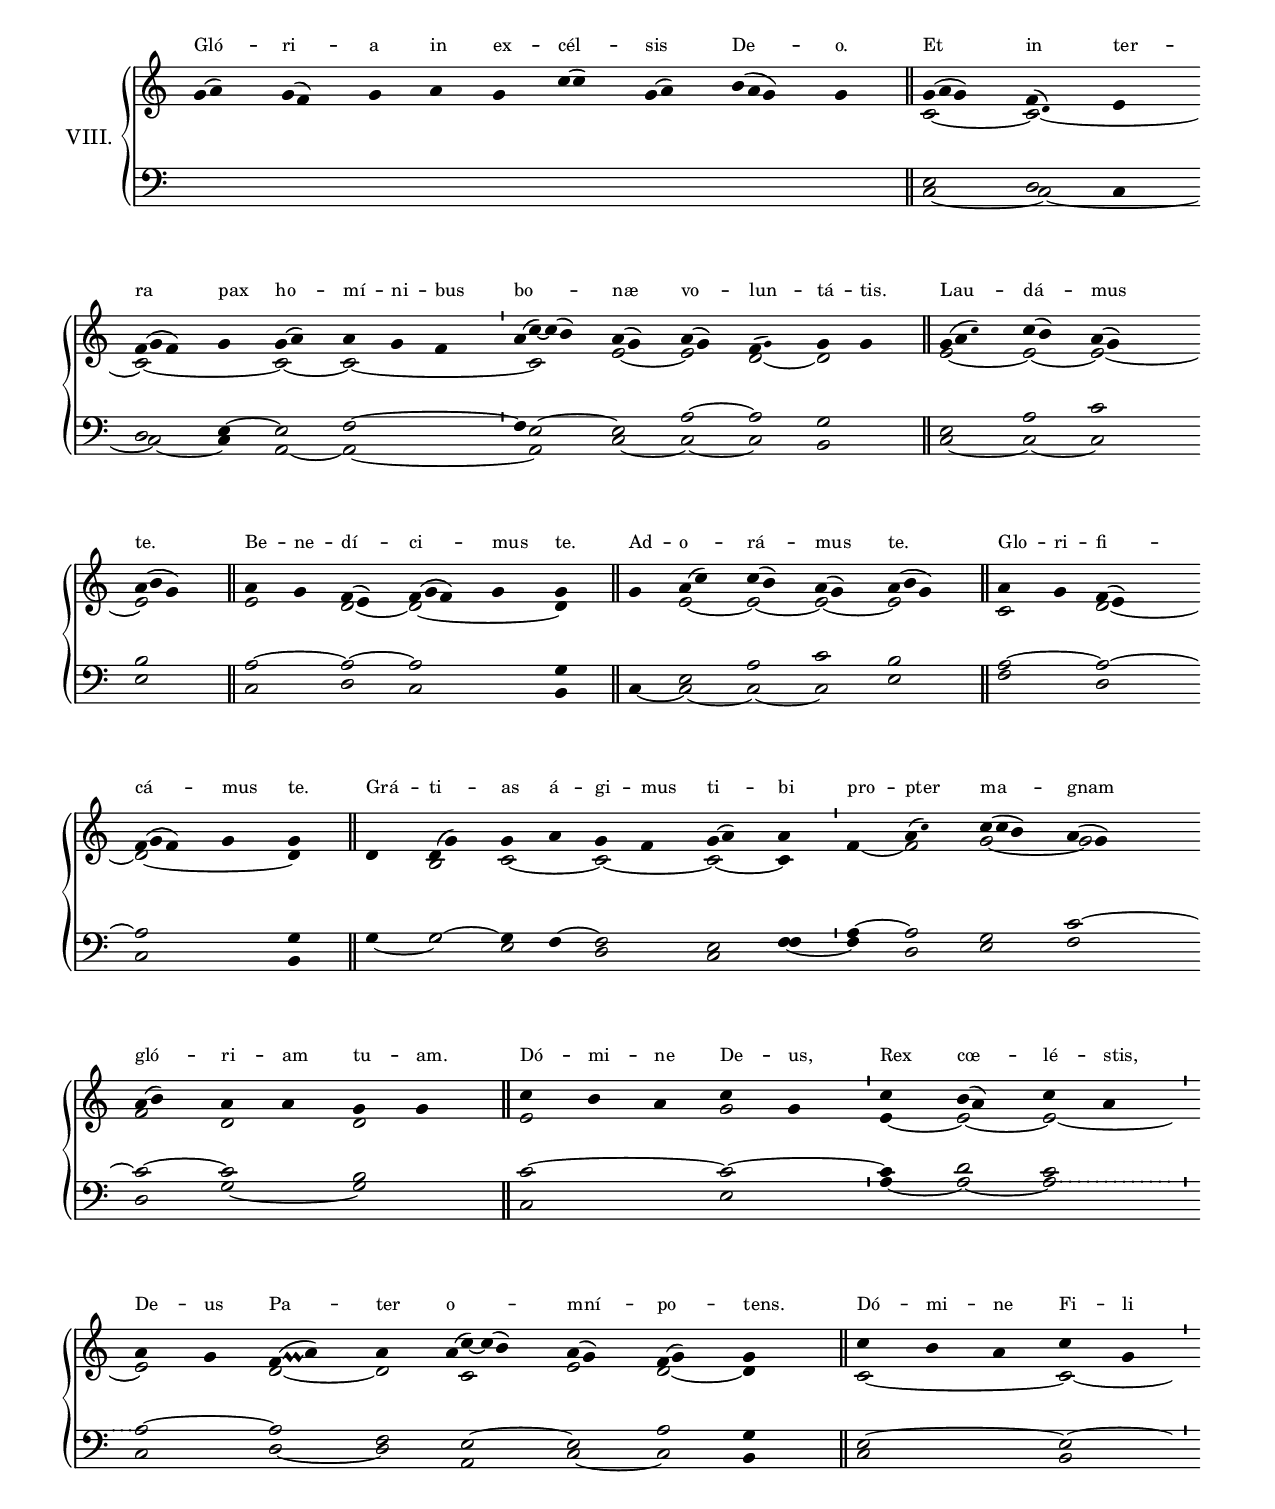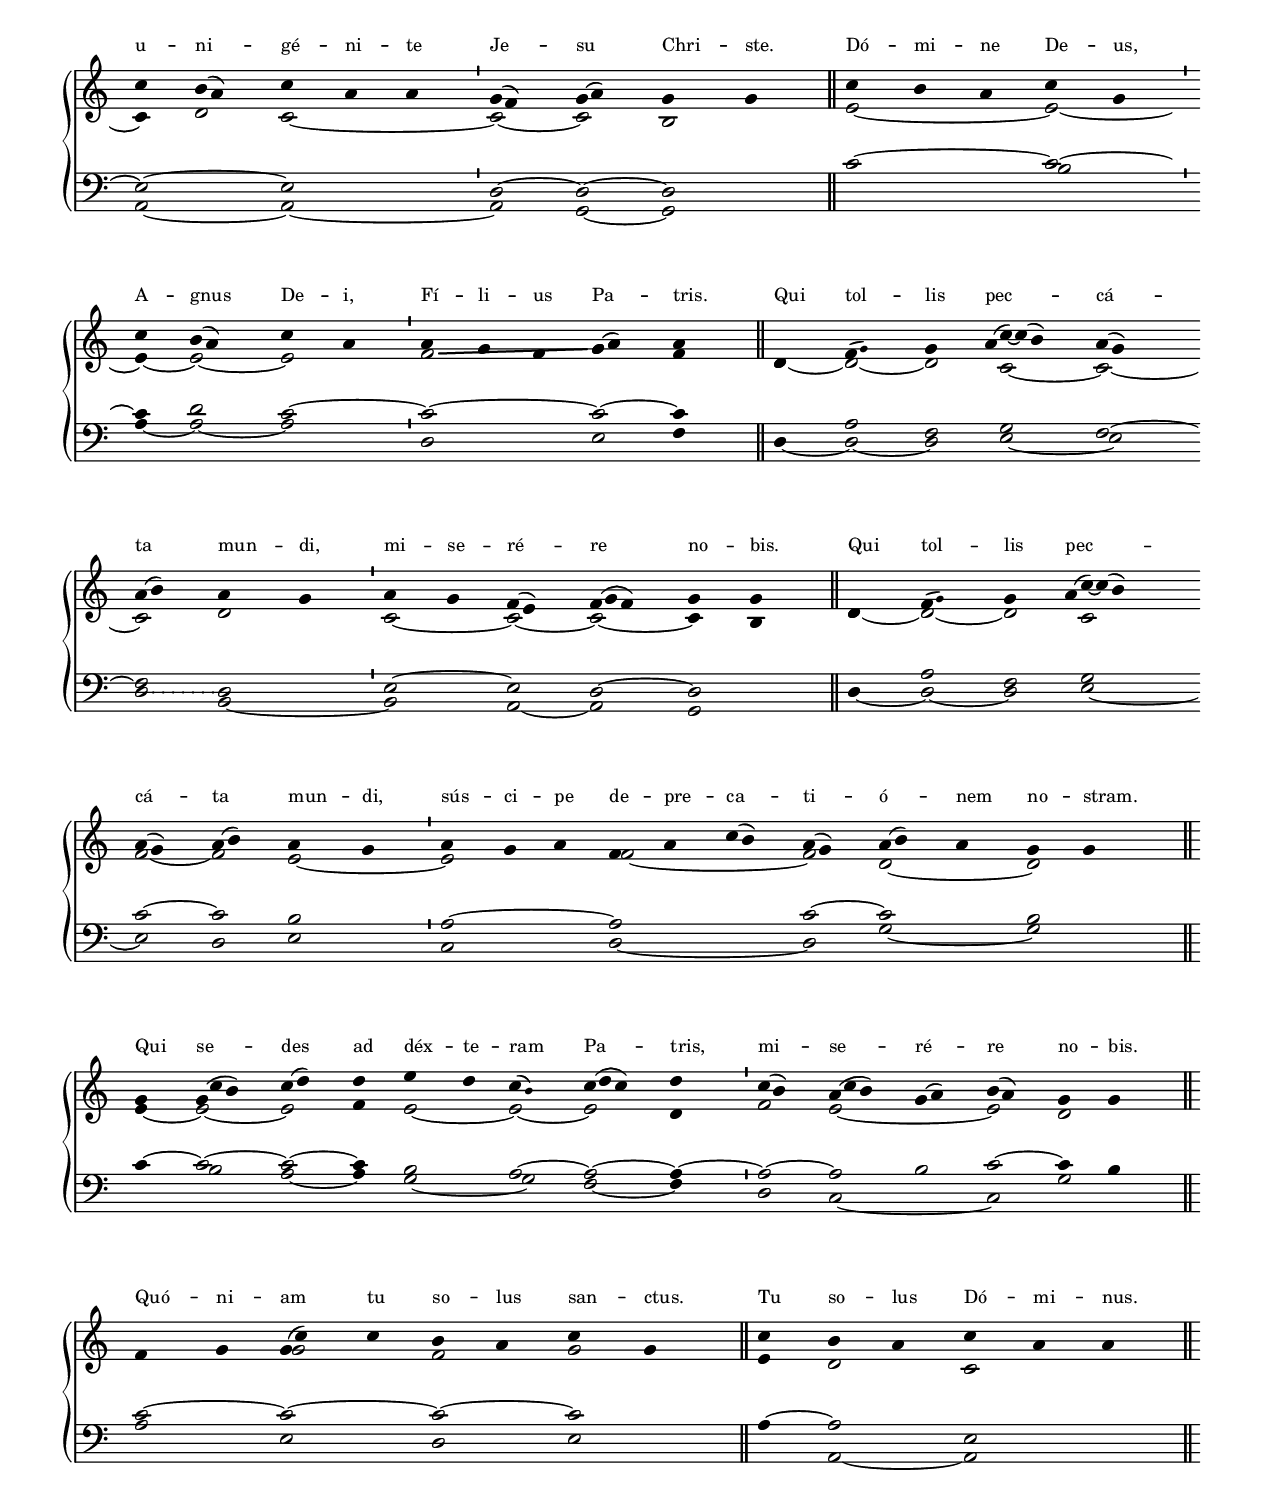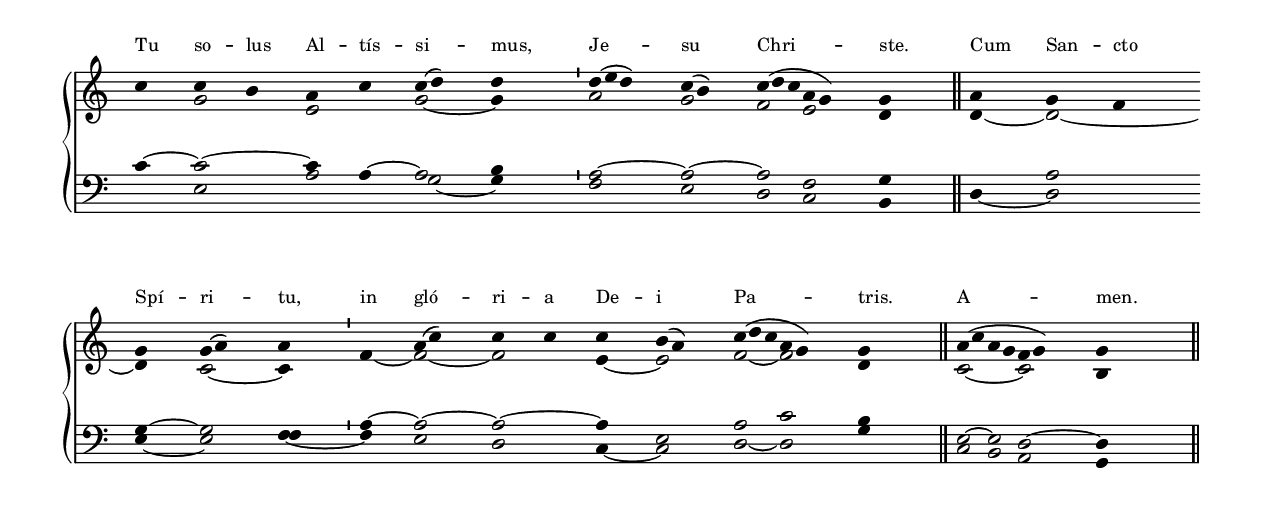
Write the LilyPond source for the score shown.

\version "2.18"
\include "gregorian.ly"
\include "noh2.ily"

%Page reference: page v.19
%(volume.page)

% Proofed 3/11

global = {
 \key g \mixolydian
 \cadenzaOn 
 \override Glissando #'thickness = #2.0
}

chantText = \lyricmode {
Gló -- ri -- a in ex -- cél -- sis De -- o. 
Et in ter -- ra pax ho -- mí -- ni -- bus bo -- næ vo -- lun -- tá -- tis. 
Lau -- dá -- mus te. 
Be -- ne -- dí -- ci -- mus te. 
Ad -- o -- rá -- mus te. 
Glo -- ri -- fi -- cá -- mus te. 
Grá -- ti -- as á -- gi -- mus ti -- bi pro -- pter ma -- gnam gló -- ri -- am tu -- am. 
Dó -- mi -- ne De -- us, Rex cœ -- lé -- stis, De -- us Pa -- ter o -- mní -- po -- tens. 
Dó -- mi -- ne Fi -- li u -- ni -- gé -- ni -- te Je -- su Chri -- ste. 
Dó -- mi -- ne De -- us, A -- gnus De -- i, Fí -- li -- us Pa -- tris. 
Qui tol -- lis pec -- cá -- ta mun -- di, mi -- se -- ré -- re no -- bis. 
Qui tol -- lis pec -- cá -- ta mun -- di, sús -- ci -- pe de -- pre -- ca -- ti -- ó -- nem no -- stram. 
Qui se -- des ad déx -- te -- ram Pa -- tris, mi -- se -- ré -- re no -- bis. 
Quó -- ni -- am tu so -- lus san -- ctus. 
Tu so -- lus Dó -- mi -- nus. 
Tu so -- lus Al -- tís -- si -- mus, Je -- su Chri -- ste. 
Cum San -- cto Spí -- ri -- tu, in gló -- ri -- a De -- i Pa -- tris. 
A -- men. }

chantMusic = {
\tieDown   g'4 ( a'4) g'4 ( f'4) g'4 a'4 g'4 c''4 ( c''4) g'4 ( a'4) b'4 ( a'4 g'4) g'4 \finalis
 g'4 ( a'4 g'4) f'4 ( \once \tweak #'font-size #-4 d' ) e'4 \forceBreak
 f'4 ( g'4 f'4) g'4 g'4 ( a'4) a'4 g'4 f'4 \divisioMinima
 a'4 ( c''4) ~ c''4 ( b'4) a'4 ( g'4) a'4 ( g'4) f'4 ( \once \tweak #'font-size #-4 g' ) g'4 g'4 \finalis
 g'4 ( a'4 \once \tweak #'font-size #-4 c'' ) c''4 ( b'4) a'4 ( g'4) \forceBreak
 a'4 ( b'4 g'4) \finalis
 a'4 g'4 f'4 ( e'4) f'4 ( g'4 f'4) g'4 g'4 \finalis
 g'4 a'4 ( c''4) c''4 ( b'4) a'4 ( g'4) a'4 ( b'4 g'4) \finalis
 a'4 g'4 f'4 ( e'4) \forceBreak
 f'4 ( g'4 f'4) g'4 g'4 \finalis
 d'4 d'4 ( g'4) g'4 a'4 g'4 f'4 g'4 ( a'4) a'4 \divisioMinima
 f'4 a'4 ( \once \tweak #'font-size #-4 c'' ) c''4 ( c''4 b'4) a'4 ( g'4) \forceBreak
 a'4 ( b'4) a'4 a'4 g'4 g'4 \finalis
 c''4 b'4 a'4 c''4 g'4 \divisioMinima
 c''4 b'4 ( a'4) c''4 a'4 \divisioMinima
 \forceBreak
 a'4 g'4 f'4 ( \quil g' a'4) a'4 a'4 ( c''4) ~ c''4 ( b'4) a'4 ( g'4) f'4 ( g'4) g'4 \finalis
 c''4 b'4 a'4 c''4 g'4 \divisioMinima
 \forceBreak
 c''4 b'4 ( a'4) c''4 a'4 a'4 \divisioMinima
 g'4 ( f'4) g'4 ( a'4) g'4 g'4 \finalis
 c''4 b'4 a'4 c''4 g'4 \divisioMinima
 \forceBreak
 c''4 b'4 ( a'4) c''4 a'4 \divisioMinima
 a'4 g'4 f'4 g'4 ( a'4) a'4 \finalis
 d'4 f'4 ( \once \tweak #'font-size #-4 g' ) g'4 a'4 ( c''4) ~ c''4 ( b'4) a'4 ( g'4) \forceBreak
 a'4 ( b'4) a'4 g'4 \divisioMinima
 a'4 g'4 f'4 ( e'4) f'4 ( g'4 f'4) g'4 g'4 \finalis
 d'4 f'4 ( \once \tweak #'font-size #-4 g' ) g'4 a'4 ( c''4) ~ c''4 ( b'4) \forceBreak
 a'4 ( g'4) a'4 ( b'4) a'4 g'4 \divisioMinima
 a'4 g'4 a'4 f'4 a'4 c''4 ( b'4) a'4 ( g'4) a'4 ( b'4) a'4 g'4 g'4 \finalis
 \forceBreak
 g'4 g'4 (c''4 b'4) c''4 (d''4) d''4 e''4 d''4 c''4 ( \once \tweak #'font-size #-4 b' ) c''4 ( d''4 c''4) d''4 \divisioMinima
 c''4 ( b'4) a'4 ( c''4 b'4) g'4 ( a'4) b'4 ( a'4) g'4 g'4 \finalis
 \forceBreak
 f'4 g'4 g'4 ( c''4) c''4 b'4 a'4 c''4 g'4 \finalis
 c''4 b'4 a'4 c''4 a'4 a'4 \finalis
 \forceBreak
 c''4 c''4 b'4 a'4 c''4 c''4 ( d''4) d''4 \divisioMinima
 d''4 ( e''4 d''4) c''4 ( b'4) c''4 ( d''4 c''4 a'4 g'4) g'4 \finalis
 a'4 g'4 f'4 \forceBreak
 g'4 g'4 ( a'4) a'4 \divisioMinima
 f'4 a'4 ( c''4) c''4 c''4 c''4 b'4 ( a'4) c''4 ( d''4 c''4 a'4 g'4) g'4 \finalis
 a'4 ( c''4 a'4 g'4 f'4 g'4) g'4 \finalis

}

altoMusic = {
r2*15/2 \finalis
c'2*3/2 ~ c'2*3/2 ~ c'2*4/2 ~ c'2 ~ c'2*4/2 ~ c'2*3/2 e'2 ~ e'2 d'2 ~ d'2 \finalis
e'2*3/2 ~ e'2 ~ e'2 ~ e'2*3/2 \finalis
e'2 d'2 ~ d'2*4/2 ~ d'4 \finalis
r4 e'2 ~ e'2 ~ e'2 ~ e'2*3/2 \finalis
c'2 d'2 ~ d'2*4/2 ~ d'4 \finalis
r4 b2 c'2 ~ c'2 ~ c'2 ~ c'4 \divisioMinima
f'4 ~ f'2 g'2*3/2 ~ g'2 f'2 d'2 d'2 \finalis
e'2*3/2 g'2 \divisioMinima
e'4 ~ e'2 ~ e'2 ~ \divisioMinima
e'2 d'2*3/2 ~ d'2 c'2*3/2 e'2 d'2 ~ d'4 \finalis
c'2*3/2 ~ c'2 ~ \divisioMinima
c'4 d'2 c'2*3/2 ~ \divisioMinima
c'2 ~ c'2 b2 \finalis
e'2*3/2 ~ e'2 ~ \divisioMinima
e'4 ~ e'2 ~ e'2 \divisioMinima
f'2*3/2 -\tweak Glissando.Y-offset #-1.2 \glissando g'4 a'4 f'4 \finalis
d'4 ~ d'2 ~ d'2 c'2*3/2 ~ c'2 ~ c'2 d'2 \divisioMinima
c'2 ~ c'2 ~ c'2*3/2 ~ c'4 b4 \finalis
d'4 ~ d'2 ~ d'2 c'2*3/2 f'2 ~ f'2 e'2 ~ \divisioMinima
e'2*3/2 f'2*4/2 ~ f'2 d'2*3/2 ~ d'2 \finalis
e'4 ~ e'2*3/2 ~ e'2 f'4 e'2 ~ e'2 ~ e'2*3/2 d'4 \divisioMinima
f'2 e'2*5/2 ~ e'2 d'2 \finalis
r2 g'2*3/2 f'2 g'2 \finalis
e'4 d'2 c'2*3/2 \finalis
r4 g'2 e'2 g'2 ~ g'4 \divisioMinima
a'2*3/2 g'2 f'2*3/2 e'2 d'4 \finalis
d'4 ~ d'2 ~ d'4 c'2 ~ c'4 \divisioMinima
f'4 ~ f'2 ~ f'2 e'4 ~ e'2 f'2*3/2 ~ f'2 d'4 \finalis
c'2*4/2 ~ c'2 b4 \finalis
}

tenorMusic = {
r2*15/2 \finalis
e2*3/2 d2 c4 d2*3/2 e4 ~ e2 f2*3/2 ~ \divisioMinima
f4 e2*3/2 ~ e2 a2 ~ a2 g2 \finalis
e2*3/2 a2 c'2 b2*3/2 \finalis
a2 ~ a2 ~ a2*4/2 g4 \finalis
r4 e2 a2 c'2 b2*3/2 \finalis
a2 ~ a2 ~ a2*4/2 g4 \finalis
r4 g2 ~ g4 f4 ~ f2 e2 \shiftRight f4 \divisioMinima
a4 ~ a2 g2*3/2 c'2 ~ c'2 ~ c'2 b2 \finalis
c'2*3/2 ~ c'2 ~ \divisioMinima
c'4 d'2 c'2 \divisioMinima
a2 ~ a2*3/2 f2 e2*3/2 ~ e2 a2 g4 \finalis
e2*3/2 ~ e2 ~ \divisioMinima
e2*3/2 ~ e2*3/2 \divisioMinima
d2 ~ d2 ~ d2 \finalis
c'2*3/2 ~ c'2 ~ \divisioMinima
c'4 d'2 c'2 ~ \divisioMinima
c'2*3/2 ~ c'2 ~ c'4 \finalis
r4 a2 f2 g2*3/2 f2 ~ f2 d2 \divisioMinima
e2 ~ e2 d2*3/2 ~ d2 \finalis
r4 a2 f2 g2*3/2 c'2 ~ c'2 b2 \divisioMinima
a2*3/2 ~ a2*4/2 c'2 ~ c'2*3/2 b2 \finalis
c'4 ~ c'2*3/2 ~ c'2 ~ c'4 b2 a2 ~ a2*3/2 ~ a4 ~ \divisioMinima
a2 ~ a2*3/2 b2 c'2 ~ c'4 b4 \finalis
c'2 ~ c'2*3/2 ~ c'2 ~ c'2 \finalis
a4 ~ a2 e2*3/2 \finalis
c'4 ~ c'2 ~ c'4 a4 ~ a2 b4 \divisioMinima
a2*3/2 ~ a2 ~ a2*3/2 f2 g4 \finalis
r4 a2 g4 ~ g2 \shiftRight f4 \divisioMinima
a4 ~ a2 ~ a2 ~ a4 e2 a2*3/2 c'2 b4 \finalis
e2 ~ e2 d2 ~ d4 \finalis
}

bassMusic = {
r2*15/2 \finalis
c2*3/2 ~ c2*3/2 ~ c2*3/2 ~ c4 a,2 ~ a,2*4/2 ~ a,2*3/2 c2 ~ c2 ~ c2 b,2 \finalis
c2*3/2 ~ c2 ~ c2 e2*3/2 \finalis
c2 d2 c2*4/2 b,4 \finalis
c4 ~ c2 ~ c2 ~ c2 e2*3/2 \finalis
f2 d2 c2*4/2 b,4 \finalis
g4 ~ g2 e2 d2 c2 f4 ~ \divisioMinima
f4 d2 e2*3/2 f2 d2 g2 ~ g2 \finalis
c2*3/2 e2 \divisioMinima
a4 ~ a2 ~ a2 \divisioMinima
c2 d2*3/2 ~ d2 a,2*3/2 c2 ~ c2 b,4 \finalis
c2*3/2 b,2 \divisioMinima
a,2*3/2 ~ a,2*3/2 ~ \divisioMinima
a,2 g,2 ~ g,2 \finalis
r2*3/2 b2 \divisioMinima
a4 ~ a2 ~ a2 \divisioMinima
d2*3/2 e2 f4 \finalis
d4 ~ d2 ~ d2 e2*3/2 ~ e2 d2 b,2 ~ \divisioMinima
b,2 a,2 ~ a,2*3/2 g,2 \finalis
d4 ~ d2 ~ d2 e2*3/2 ~ e2 d2 e2 \divisioMinima
c2*3/2 d2*4/2 ~ d2 g2*3/2 ~ g2 \finalis
r4 b2*3/2 a2 ~ a4 g2 ~ g2 f2*3/2 ~ f4 \divisioMinima
d2 c2*5/2 ~ c2 g2 \finalis
a2 e2*3/2 d2 e2 \finalis
r4 a,2 ~ a,2*3/2 \finalis
r4 e2 a2 g2 ~ g4 \divisioMinima
f2*3/2 e2 d2*3/2 c2 b,4 \finalis
d4 ~ d2 e4 ~ e2 f4 ~ \divisioMinima
f4 e2 d2 c4 ~ c2 d2*3/2 ~ d2 g4 \finalis
c2 b,2 a,2 g,4 \finalis
}

voiceLines = {
\voiceLineStyle


s2*112/2
\allowVoiceLineBreak
\offsetVoiceLineY
\voiceLine "down" "down" a2*2/2 a2*1/2


s2*57/2
\allowVoiceLineBreak
\offsetVoiceLineY
\voiceLine "down" "down" d2*2/2 d2*1/2


}

\score{
  <<
    \new Lyrics
    \new GrandStaff <<
      \set GrandStaff.autoBeaming = ##f
      \set GrandStaff.instrumentName = \markup \center-column {
        "VIII."
      }
      \new Staff = up <<
        \new Voice = "chant" {
          \voiceOne \global \chantMusic
        }
        \new Voice {
          \voiceTwo \global \altoMusic
        }
      >>

      \new Staff = down <<
        \clef bass
        \new Voice {
          \voiceOne \global \tenorMusic
        }
        \new Voice {
          \voiceTwo \global \bassMusic
        }
	\new Voice {
        \voiceThree \global \voiceLines
        }
      >>
    >>
    \context Lyrics {
      \lyricsto chant {
      \chantText
    }
    }
  >>
  \layout{
  }
  
}
